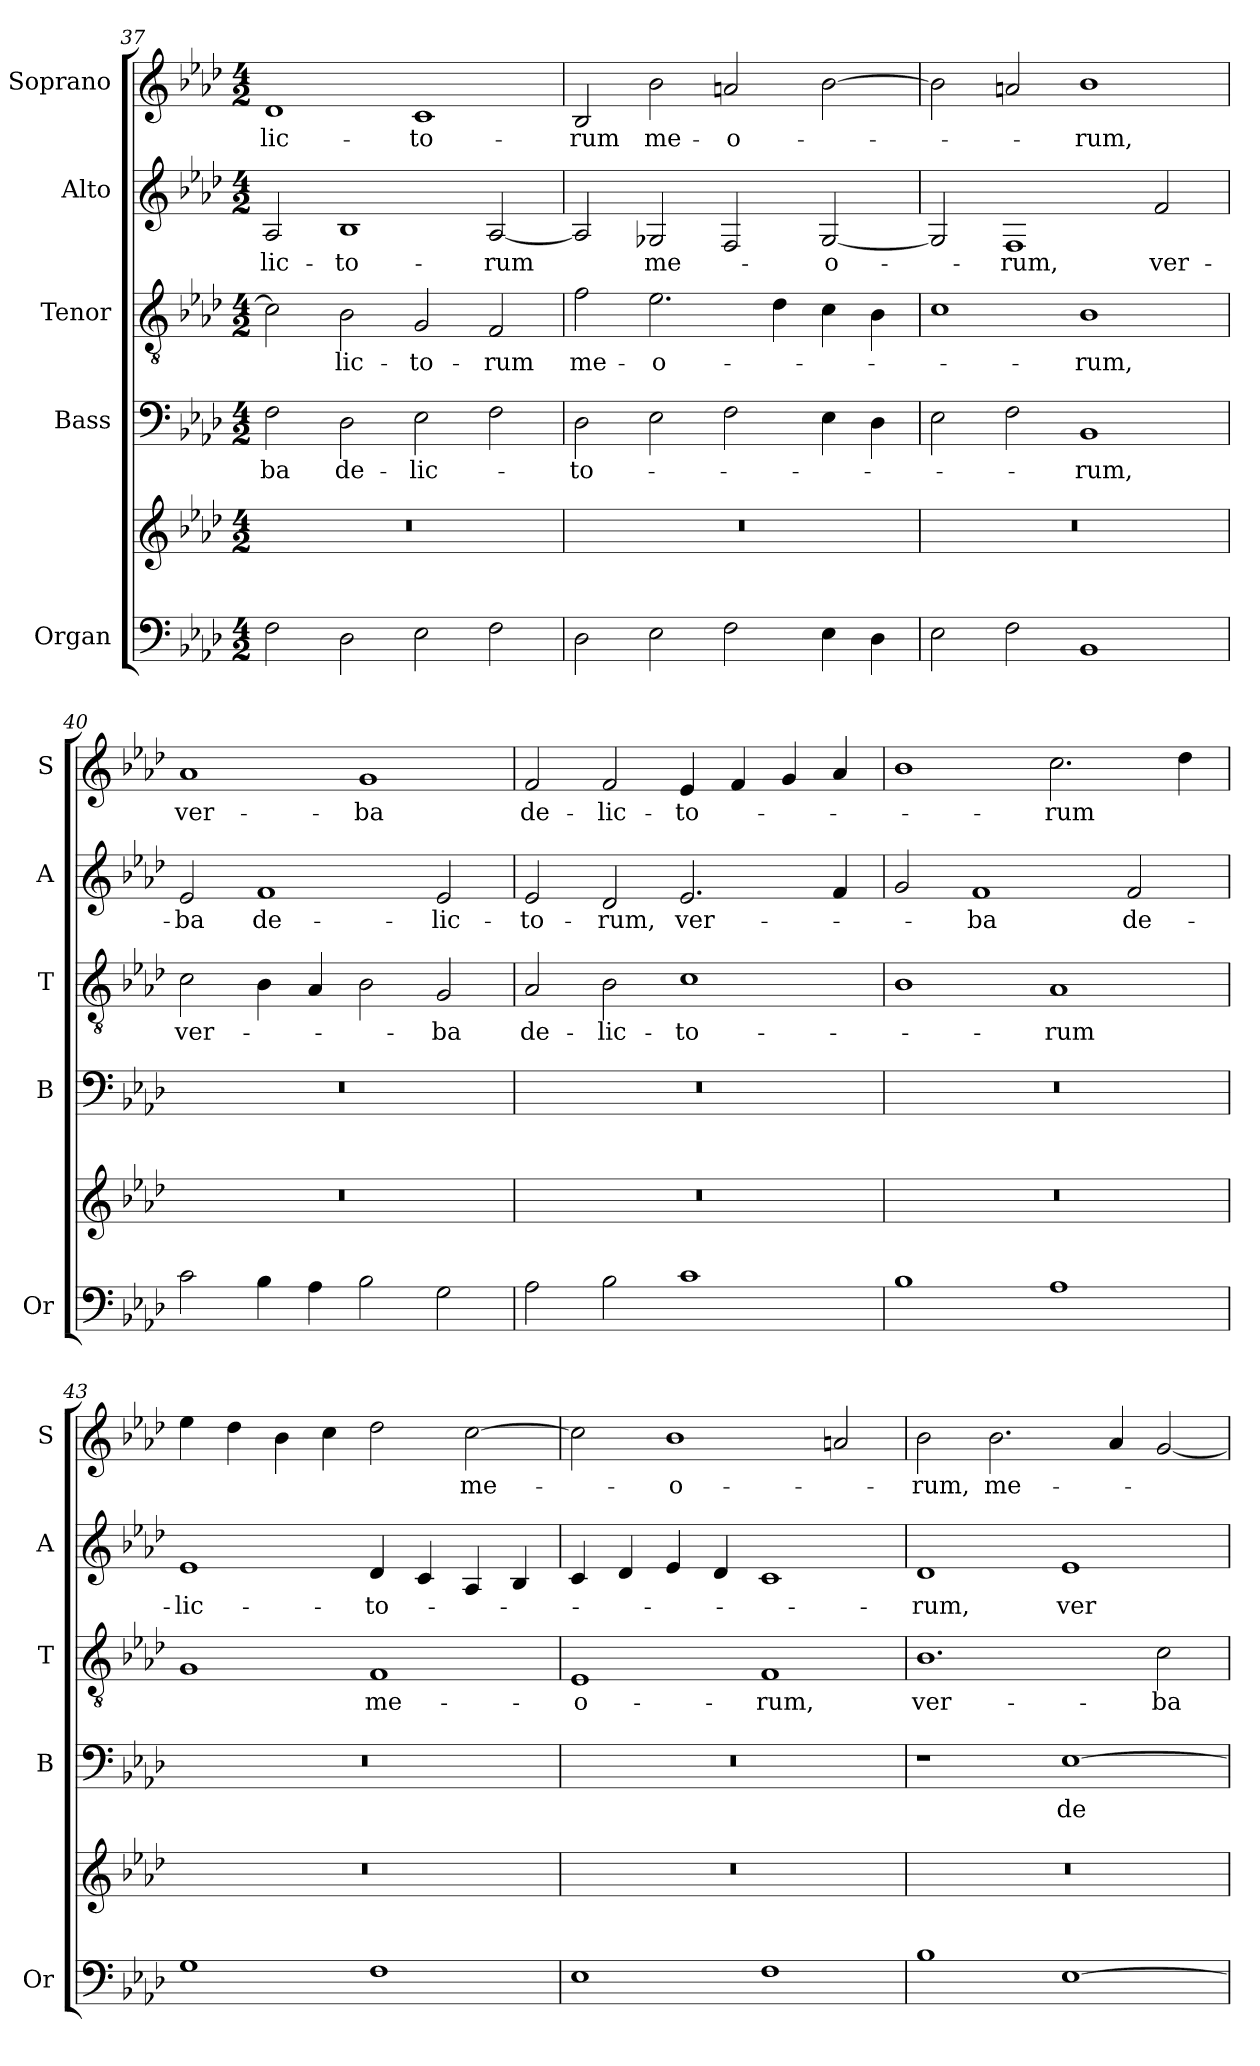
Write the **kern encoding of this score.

**kern	**kern	**kern	**text	**kern	**text	**kern	**text	**kern	**text
*part5	*part5	*part4	*part4	*part3	*part3	*part2	*part2	*part1	*part1
*staff6	*staff5	*staff4	*staff4	*staff3	*staff3	*staff2	*staff2	*staff1	*staff1
*I"Organ	*	*I"Bass	*	*I"Tenor	*	*I"Alto	*	*I"Soprano	*
*I'Or	*	*I'B	*	*I'T	*	*I'A	*	*I'S	*
*clefF4	*clefG2	*clefF4	*	*clefGv2	*	*clefG2	*	*clefG2	*
*k[b-e-a-d-]	*k[b-e-a-d-]	*k[b-e-a-d-]	*	*k[b-e-a-d-]	*	*k[b-e-a-d-]	*	*k[b-e-a-d-]	*
*A-:	*A-:	*A-:	*	*A-:	*	*A-:	*	*A-:	*
*M4/2	*M4/2	*M4/2	*	*M4/2	*	*M4/2	*	*M4/2	*
=37	=37	=37	=37	=37	=37	=37	=37	=37	=37
!	!	!	!LO:LY:b	!	!	!	!LO:LY:b	!	!LO:LY:b
2F\	0r	2F\	-ba	2c\]	.	2A-/	-lic-	1d-	-lic-
!	!	!	!LO:LY:b	!	!LO:LY:b	!	!LO:LY:b	!	!
2D-\	.	2D-\	de-	2B-\	-lic-	1B-	-to-	.	.
!	!	!	!LO:LY:b	!	!LO:LY:b	!	!	!	!LO:LY:b
2E-\	.	2E-\	-lic-	2G/	-to-	.	.	1c	-to-
!	!	!	!	!	!LO:LY:b	!	!LO:LY:b	!	!
2F\	.	2F\	.	2F/	-rum	[2A-/	-rum	.	.
=38	=38	=38	=38	=38	=38	=38	=38	=38	=38
!	!	!	!LO:LY:b	!	!LO:LY:b	!	!	!	!LO:LY:b
2D-\	0r	2D-\	-to-	2f\	me-	2A-/]	.	2B-/	-rum
!	!	!	!	!	!LO:LY:b	!	!LO:LY:b	!	!LO:LY:b
2E-\	.	2E-\	.	2.e-\	-o-	2G-X/	me-	2b-\	me-
!	!	!	!	!	!	!	!	!	!LO:LY:b
2F\	.	2F\	.	.	.	2F/	.	2an/	-o-
.	.	.	.	4d-\	.	.	.	.	.
!	!	!	!	!	!	!	!LO:LY:b	!	!
4E-\	.	4E-\	.	4c\	.	[2G-/	-o-	[2b-\	.
4D-\	.	4D-\	.	4B-\	.	.	.	.	.
=39	=39	=39	=39	=39	=39	=39	=39	=39	=39
2E-\	0r	2E-\	.	1c	.	2G-/]	.	2b-\]	.
!	!	!	!	!	!	!	!LO:LY:b	!	!
2F\	.	2F\	.	.	.	1F	-rum,	2an/	.
!	!	!	!LO:LY:b	!	!LO:LY:b	!	!	!	!LO:LY:b
1BB-	.	1BB-	-rum,	1B-	-rum,	.	.	1b-	-rum,
!	!	!	!	!	!	!	!LO:LY:b	!	!
.	.	.	.	.	.	2f/	ver-	.	.
=40	=40	=40	=40	=40	=40	=40	=40	=40	=40
!	!	!	!	!	!LO:LY:b	!	!LO:LY:b	!	!LO:LY:b
2c\	0r	0r	.	2c\	ver-	2e-/	-ba	1a-	ver-
!	!	!	!	!	!	!	!LO:LY:b	!	!
4B-\	.	.	.	4B-\	.	1f	de-	.	.
4A-\	.	.	.	4A-/	.	.	.	.	.
!	!	!	!	!	!	!	!	!	!LO:LY:b
2B-\	.	.	.	2B-\	.	.	.	1g	-ba
!	!	!	!	!	!LO:LY:b	!	!LO:LY:b	!	!
2G\	.	.	.	2G/	-ba	2e-/	-lic-	.	.
!!LO:PB:g=z
=41	=41	=41	=41	=41	=41	=41	=41	=41	=41
!	!	!	!	!	!LO:LY:b	!	!LO:LY:b	!	!LO:LY:b
2A-\	0r	0r	.	2A-/	de-	2e-/	-to-	2f/	de-
!	!	!	!	!	!LO:LY:b	!	!LO:LY:b	!	!LO:LY:b
2B-\	.	.	.	2B-\	-lic-	2d-/	-rum,	2f/	-lic-
!	!	!	!	!	!LO:LY:b	!	!LO:LY:b	!	!LO:LY:b
1c	.	.	.	1c	-to-	2.e-/	ver-	4e-/	-to-
.	.	.	.	.	.	.	.	4f/	.
.	.	.	.	.	.	.	.	4g/	.
.	.	.	.	.	.	4f/	.	4a-/	.
=42	=42	=42	=42	=42	=42	=42	=42	=42	=42
1B-	0r	0r	.	1B-	.	2g/	.	1b-	.
!	!	!	!	!	!	!	!LO:LY:b	!	!
.	.	.	.	.	.	1f	-ba	.	.
!	!	!	!	!	!LO:LY:b	!	!	!	!LO:LY:b
1A-	.	.	.	1A-	-rum	.	.	2.cc\	-rum
!	!	!	!	!	!	!	!LO:LY:b	!	!
.	.	.	.	.	.	2f/	de-	.	.
.	.	.	.	.	.	.	.	4dd-\	.
=43	=43	=43	=43	=43	=43	=43	=43	=43	=43
!	!	!	!	!	!	!	!LO:LY:b	!	!
1G	0r	0r	.	1G	.	1e-	-lic-	4ee-\	.
.	.	.	.	.	.	.	.	4dd-\	.
.	.	.	.	.	.	.	.	4b-\	.
.	.	.	.	.	.	.	.	4cc\	.
!	!	!	!	!	!LO:LY:b	!	!LO:LY:b	!	!
1F	.	.	.	1F	me-	4d-/	-to-	2dd-\	.
.	.	.	.	.	.	4c/	.	.	.
!	!	!	!	!	!	!	!	!	!LO:LY:b
.	.	.	.	.	.	4A-/	.	[2cc\	me-
.	.	.	.	.	.	4B-/	.	.	.
=44	=44	=44	=44	=44	=44	=44	=44	=44	=44
!	!	!	!	!	!LO:LY:b	!	!	!	!
1E-	0r	0r	.	1E-	-o-	4c/	.	2cc\]	.
.	.	.	.	.	.	4d-/	.	.	.
!	!	!	!	!	!	!	!	!	!LO:LY:b
.	.	.	.	.	.	4e-/	.	1b-	-o-
.	.	.	.	.	.	4d-/	.	.	.
!	!	!	!	!	!LO:LY:b	!	!	!	!
1F	.	.	.	1F	-rum,	1c	.	.	.
.	.	.	.	.	.	.	.	2an/	.
=45	=45	=45	=45	=45	=45	=45	=45	=45	=45
!	!	!	!	!	!LO:LY:b	!	!LO:LY:b	!	!LO:LY:b
1B-	0r	1r	.	1.B-	ver-	1d-	-rum,	2b-\	-rum,
!	!	!	!	!	!	!	!	!	!LO:LY:b
.	.	.	.	.	.	.	.	2.b-\	me-
!	!	!	!LO:LY:b	!	!	!	!LO:LY:b	!	!
[1E-	.	[1E-	de-	.	.	1e-	ver-	.	.
.	.	.	.	.	.	.	.	4a-/	.
!	!	!	!	!	!LO:LY:b	!	!	!	!
.	.	.	.	2c\	-ba	.	.	[2g/	.
=	=	=	=	=	=	=	=	=	=
*-	*-	*-	*-	*-	*-	*-	*-	*-	*-
